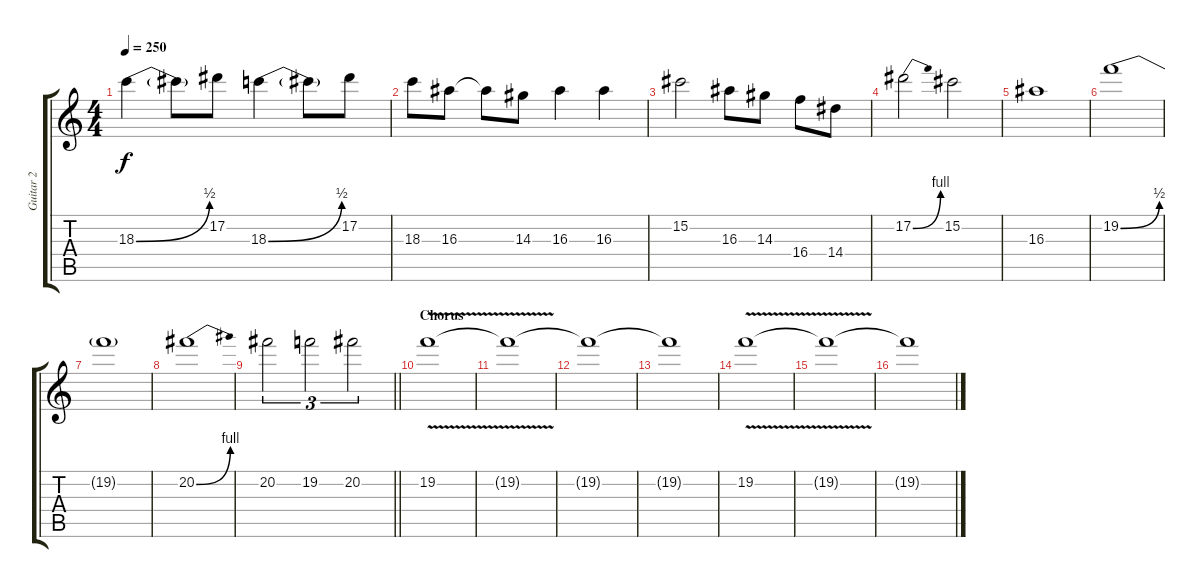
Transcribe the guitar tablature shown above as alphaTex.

\track ("Guitar 2" "Guitar 2") {instrument distortionguitar}
\staff {score tabs}
\tuning (Eb4 Bb3 Gb3 Db3 Ab2 Eb2) {hide}
\ts (4 4)
\tempo 250
\clef g2
\ks c
18.3{be (bend 0 0 60 2)}.4{dy f} 18.3{t}.8 17.2.8 18.3{be (bend 0 0 60 2)}.4 18.3{t}.8 17.2.8 |
18.3.8 16.3.8 16.3{t}.8 14.3.8 16.3.4 16.3.4 |
15.2.2 16.3.8 14.3.8 16.4.8 14.4.8 |
17.2{be (bend 0 0 60 4)}.2 15.2.2 |
16.3.1 |
19.2{be (bend 0 0 60 2)}.1 |
19.2{t}.1 |
20.2{be (bend 0 0 60 4)}.1 |
\barLineRight lightlight
20.2.2{tu (3 2)} 19.2.2{tu (3 2)} 20.2.2{tu (3 2)} |
\section ("" "Chorus")
19.2{v}.1 |
19.2{t}.1 |
19.2{t}.1 |
19.2{t}.1 |
19.2{v}.1 |
19.2{t}.1 |
19.2{t}.1
